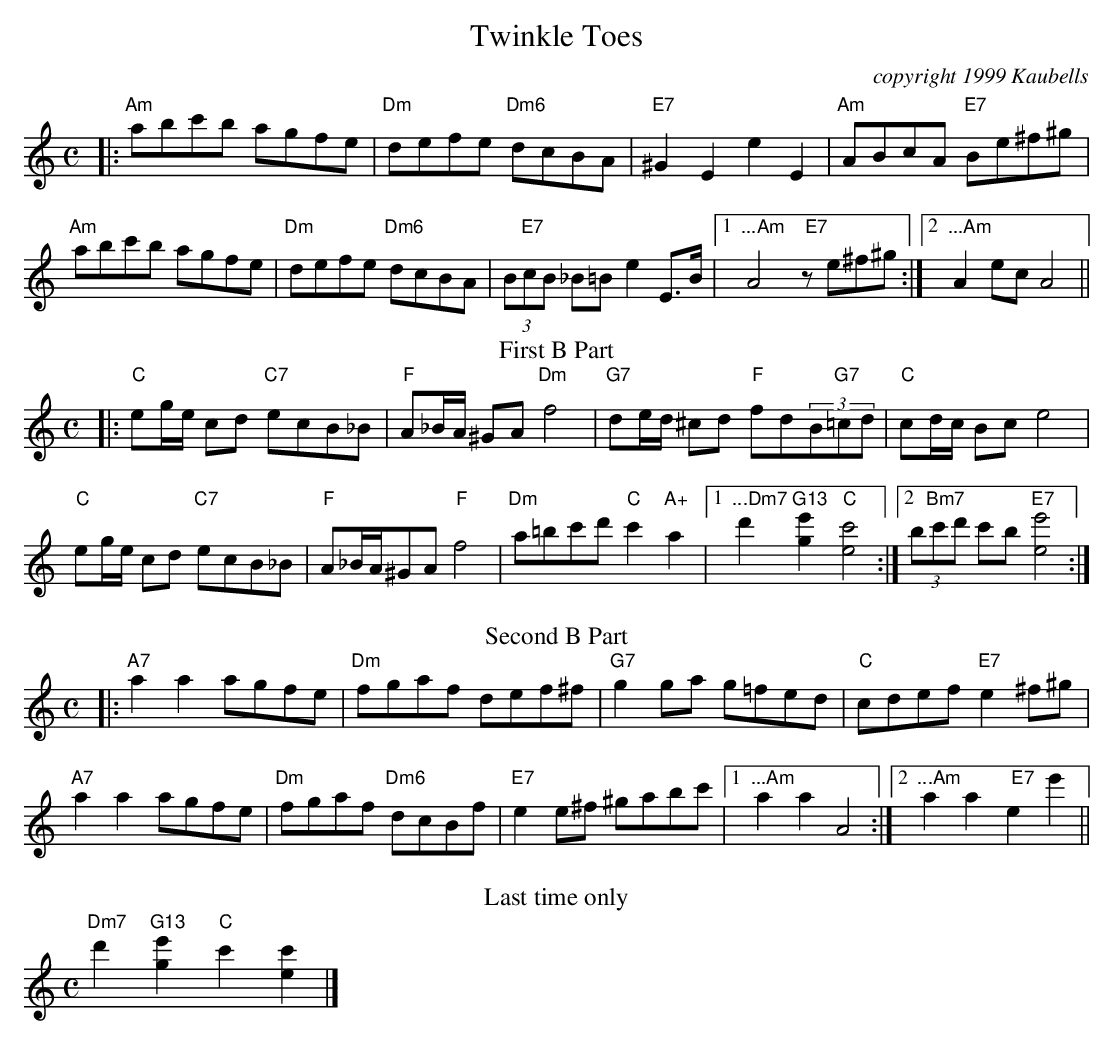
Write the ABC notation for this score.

X:1
T:Twinkle Toes
C:copyright 1999 Kaubells
E:12                   % note spacing
M:C
K:Am
\bigskip              % a bit of space
|:"Am"abc'b agfe|"Dm"defe "Dm6"dcBA|"E7"^G2E2 e2E2|"Am"ABcA "E7"Be^f^g|
E:10                   % note spacing
"Am"abc'b agfe|"Dm"defe "Dm6"dcBA|(3B"E7"cB _B=B e2 E3/2B/|1"...Am"A4 "  E7"ze^f^g:|2"...Am"A2ec A4||
T:First B Part
E:12                   % note spacing
|:"C"eg/e/ cd "C7"ecB_B|"F"A_B/A/ ^GA "Dm"f4|"G7"de/d/ ^cd "F"fd(3B"G7"=cd|"C"cd/c/ Bc e4|
"C"eg/e/ cd "C7"ecB_B|"F"A_B/A/^GA "F"f4|"Dm"a=bc'd' "C"c'2 "A+"a2|1"...Dm7"d'2 "G13"[g2e'2] "C"[e4c'4]:|2(3b"Bm7"c'd' c'b "E7"[.e4.e'4]:|
T:Second B Part
|:"A7"a2a2 agfe|"Dm"fgaf def^f|"G7"g2ga g=fed|"C"cdef "E7"e2^f^g|
"A7"a2a2 agfe|"Dm"fgaf "Dm6"dcBf|"E7"e2e^f ^gabc'|1"...Am"a2a2 A4:|2"...Am"a2a2 "  E7"e2  e'2||
T:Last time only
E:20
"Dm7"d'2 "G13"[g2e'2] "C"c'2 [e2c'2]|]
